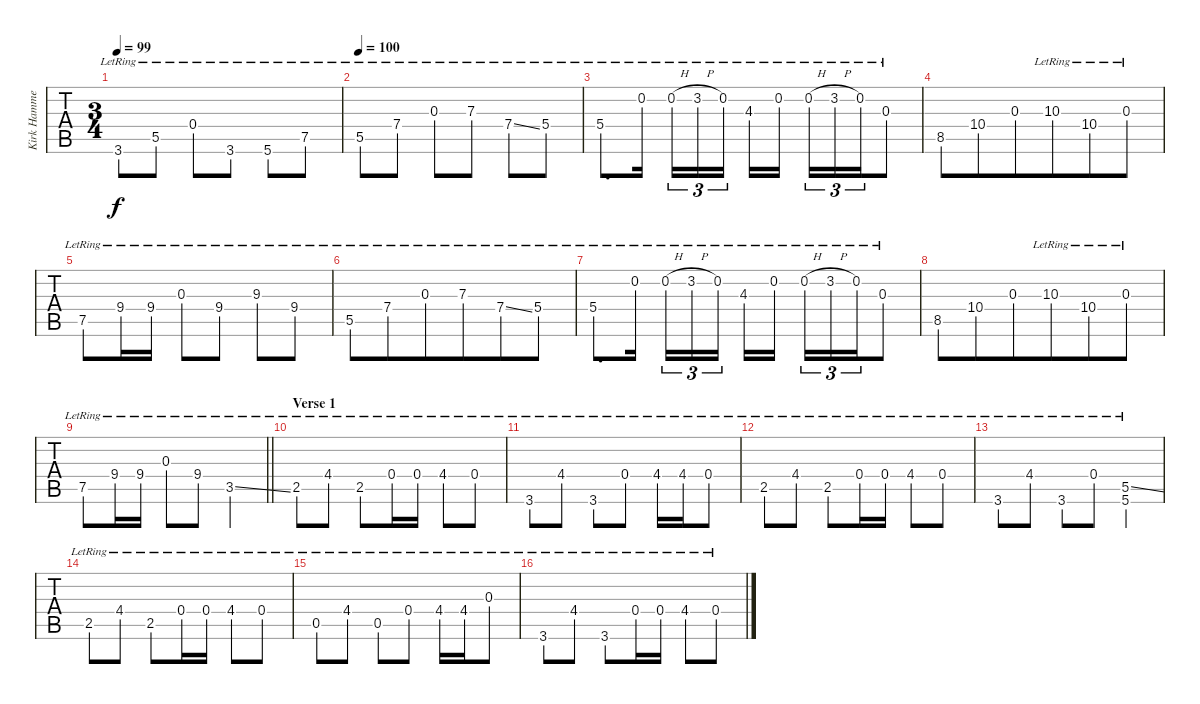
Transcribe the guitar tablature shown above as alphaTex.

\track ("Kirk Hammett" "Kirk Hamme") {instrument electricguitarjazz}
\staff {tabs}
\tuning (E4 B3 G3 D3 A2 E2) {hide}
\ts (3 4)
\tempo 99
\clef g2
\ks c
3.6{lr}.8{dy f} 5.5{lr}.8 0.4{lr}.8 3.6{lr}.8 5.6{lr}.8 7.5{lr}.8 |
\tempo 100
5.5{lr}.8 7.4{lr}.8 0.3{lr}.8 7.3{lr}.8 7.4{ss lr}.8 5.4{lr}.8 |
5.4{lr}.8{d} 0.2{lr}.16 0.2{h lr}.16{tu (3 2)} 3.2{h lr}.16{tu (3 2)} 0.2{lr}.16{tu (3 2) beam splitsecondary} 4.3{lr}.16{beam merge} 0.2{lr}.16 0.2{h lr}.16{tu (3 2) beam merge} 3.2{h lr}.16{tu (3 2) beam merge} 0.2{lr}.16{tu (3 2) beam merge} 0.3{lr}.8 |
8.5.8 10.4.8{beam merge} 0.3.8 10.3{lr}.8{beam merge} 10.4{lr}.8 0.3{lr}.8 |
7.5{lr}.8 9.4{lr}.16 9.4{lr}.16 0.3{lr}.8 9.4{lr}.8 9.3{lr}.8 9.4{lr}.8 |
5.5{lr}.8 7.4{lr}.8{beam merge} 0.3{lr}.8 7.3{lr}.8{beam merge} 7.4{ss lr}.8 5.4{lr}.8 |
5.4{lr}.8{d} 0.2{lr}.16 0.2{h lr}.16{tu (3 2)} 3.2{h lr}.16{tu (3 2)} 0.2{lr}.16{tu (3 2) beam splitsecondary} 4.3{lr}.16{beam merge} 0.2{lr}.16 0.2{h lr}.16{tu (3 2) beam merge} 3.2{h lr}.16{tu (3 2) beam merge} 0.2{lr}.16{tu (3 2) beam merge} 0.3{lr}.8 |
8.5.8 10.4.8{beam merge} 0.3.8 10.3{lr}.8{beam merge} 10.4{lr}.8 0.3{lr}.8 |
\barLineRight lightlight
7.5{lr}.8 9.4{lr}.16 9.4{lr}.16 0.3{lr}.8 9.4{lr}.8 3.5{ss lr}.4 |
\section ("" "Verse 1")
2.5{lr}.8 4.4{lr}.8 2.5{lr}.8 0.4{lr}.16 0.4{lr}.16 4.4{lr}.8 0.4{lr}.8 |
3.6{lr}.8 4.4{lr}.8 3.6{lr}.8 0.4{lr}.8 4.4{lr}.16 4.4{lr}.16 0.4{lr}.8 |
2.5{lr}.8 4.4{lr}.8 2.5{lr}.8 0.4{lr}.16 0.4{lr}.16 4.4{lr}.8 0.4{lr}.8 |
3.6{lr}.8 4.4{lr}.8 3.6{lr}.8 0.4{lr}.8 (5.5{ss lr} 5.6{lr}).4 |
2.5{lr}.8 4.4{lr}.8 2.5{lr}.8 0.4{lr}.16 0.4{lr}.16 4.4{lr}.8 0.4{lr}.8 |
0.5{lr}.8 4.4{lr}.8 0.5{lr}.8 0.4{lr}.8 4.4{lr}.16 4.4{lr}.16 0.3{lr}.8 |
3.6{lr}.8 4.4{lr}.8 3.6{lr}.8 0.4{lr}.16 0.4{lr}.16 4.4{lr}.8 0.4{lr}.8
